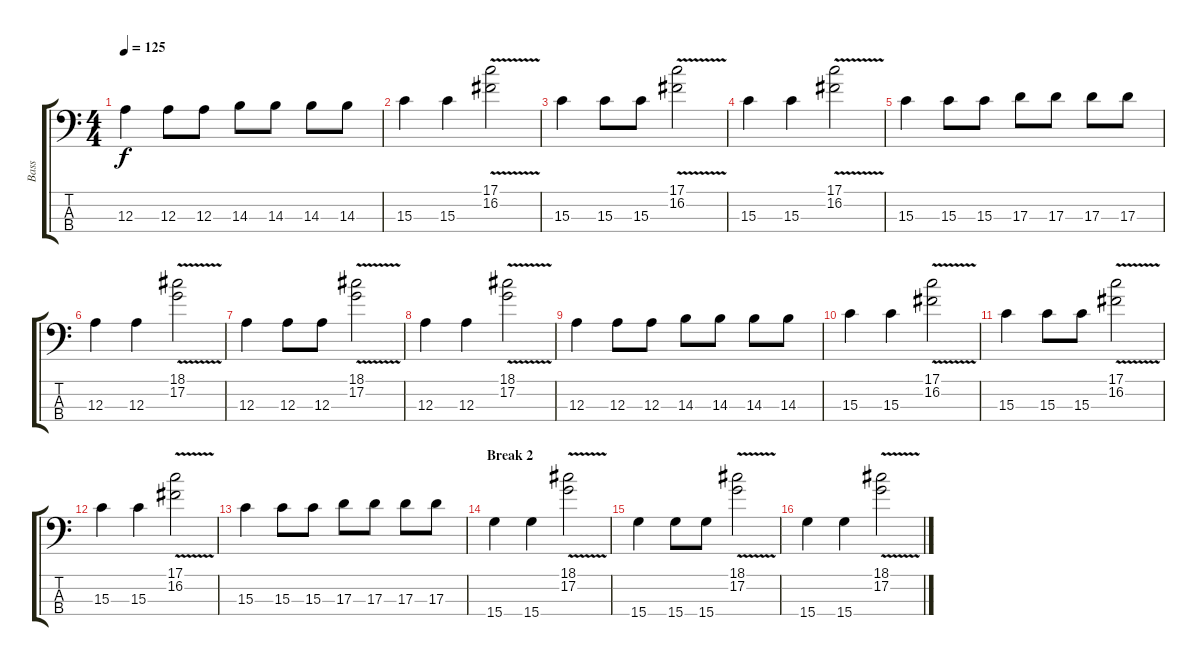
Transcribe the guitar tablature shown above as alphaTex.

\track ("Bass " "Bass ") {instrument electricbassfinger}
\staff {score tabs}
\tuning (G2 D2 A1 E1) {hide}
\ts (4 4)
\tempo 125
\clef f4
\ks c
12.3.4{dy f} 12.3.8 12.3.8 14.3.8 14.3.8 14.3.8 14.3.8 |
15.3.4 15.3.4 (17.1{v} 16.2).2 |
15.3.4 15.3.8 15.3.8 (17.1{v} 16.2).2 |
15.3.4 15.3.4 (17.1{v} 16.2).2 |
15.3.4 15.3.8 15.3.8 17.3.8 17.3.8 17.3.8 17.3.8 |
12.3.4 12.3.4 (18.1{v} 17.2).2 |
12.3.4 12.3.8 12.3.8 (18.1{v} 17.2).2 |
12.3.4 12.3.4 (18.1{v} 17.2).2 |
12.3.4 12.3.8 12.3.8 14.3.8 14.3.8 14.3.8 14.3.8 |
15.3.4 15.3.4 (17.1{v} 16.2).2 |
15.3.4 15.3.8 15.3.8 (17.1{v} 16.2).2 |
15.3.4 15.3.4 (17.1 16.2{v}).2 |
15.3.4 15.3.8 15.3.8 17.3.8 17.3.8 17.3.8 17.3.8 |
\section ("" "Break 2")
15.4.4 15.4.4 (18.1{v} 17.2).2 |
15.4.4 15.4.8 15.4.8 (18.1{v} 17.2).2 |
15.4.4 15.4.4 (18.1{v} 17.2).2
